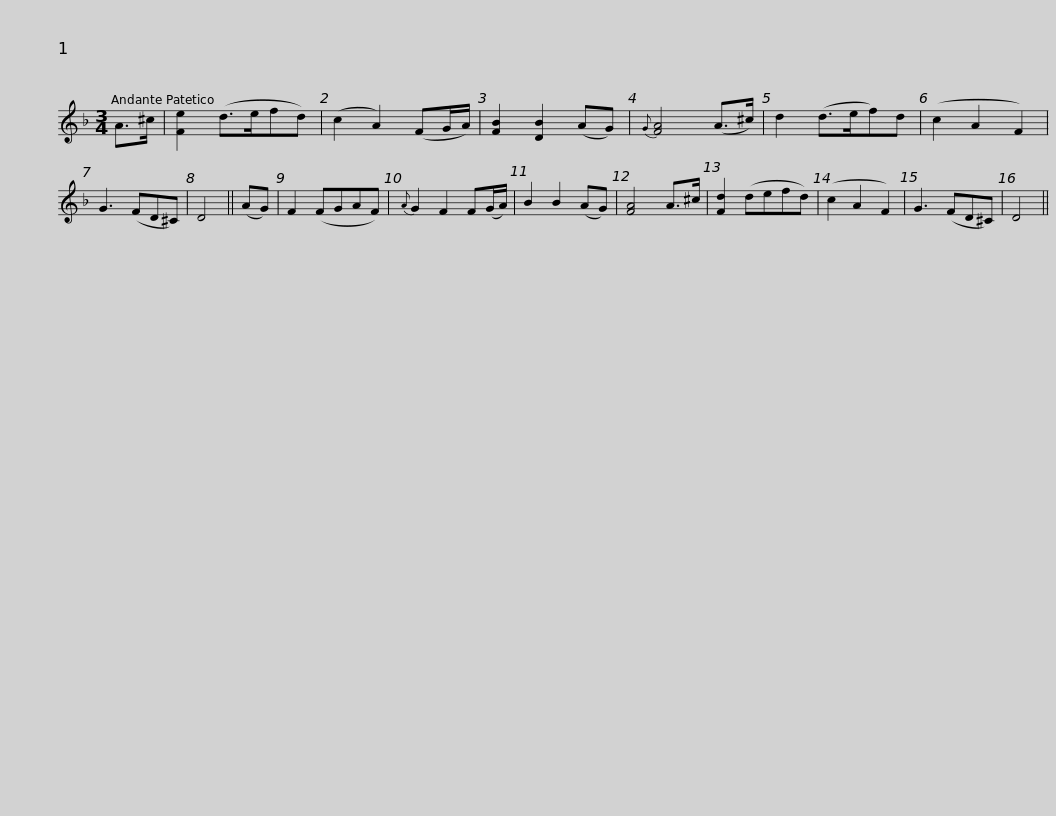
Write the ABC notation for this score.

X:1
L:1/8
M:3/4
I:linebreak $
K:Dmin
V:1 treble
V:1
 A>^c | [Fe]2 (d>efd) | (c2 A2) (FG/A/) | [FB]2 [DB]2 (AG) |{G} [FA]4 (A>^c) | %5
 d2 (d>ef)d | (c2 A2 F2) | G3 (FD^C) | D4 || (AG) |$ %10
 F2 (FGAF) |{A} G2 F2 F(G/A/) | B2 B2 (AG) | [FA]4 A>^c | [Fd]2 (defd) | %15
 (c2 A2 F2) | G3 (FD^C) | D4 || %18
